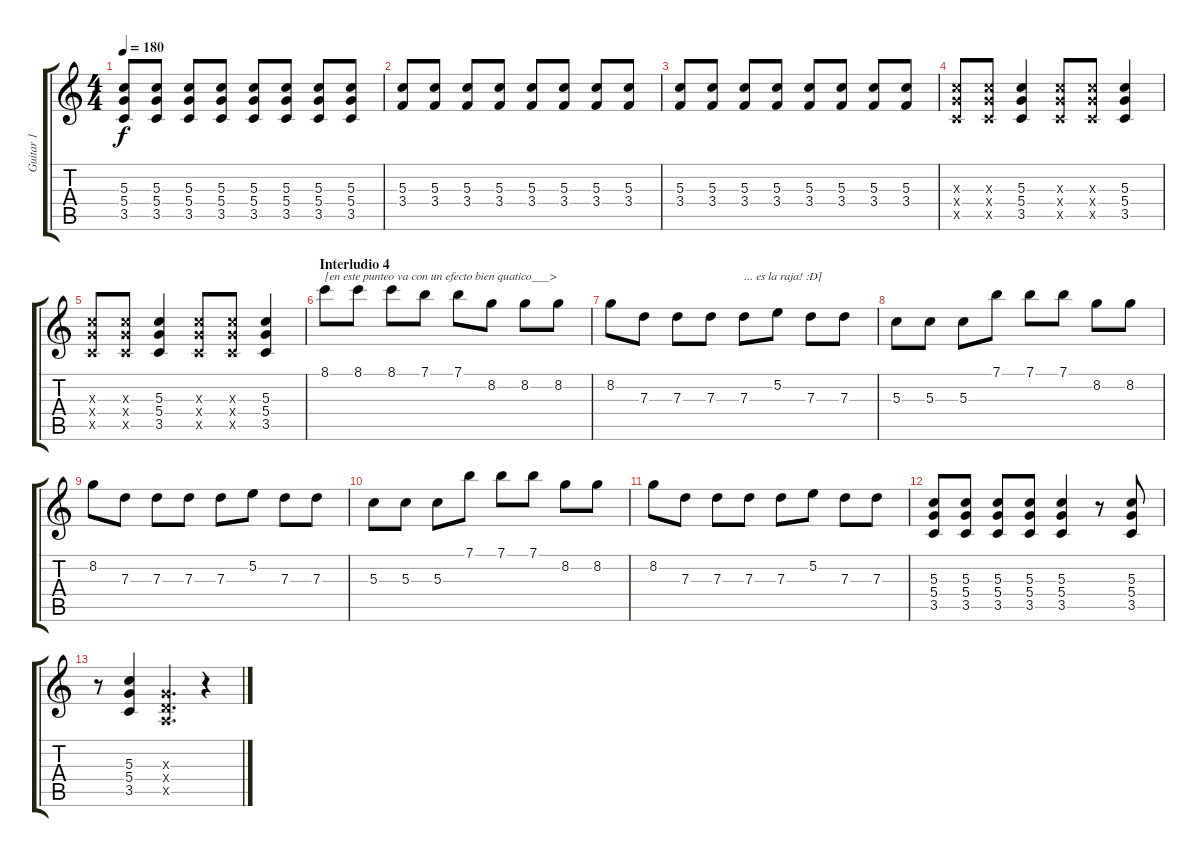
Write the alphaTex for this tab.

\track ("Guitar 1" "Guitar 1") {instrument distortionguitar}
\staff {score tabs}
\tuning (E4 B3 G3 D3 A2 E2) {hide}
\ts (4 4)
\tempo 180
\clef g2
\ks c
(5.3 5.4 3.5).8{dy f} (5.3 5.4 3.5).8 (5.3 5.4 3.5).8 (5.3 5.4 3.5).8 (5.3 5.4 3.5).8 (5.3 5.4 3.5).8 (5.3 5.4 3.5).8 (5.3 5.4 3.5).8 |
(5.3 3.4).8 (5.3 3.4).8 (5.3 3.4).8 (5.3 3.4).8 (5.3 3.4).8 (5.3 3.4).8 (5.3 3.4).8 (5.3 3.4).8 |
(5.3 3.4).8 (5.3 3.4).8 (5.3 3.4).8 (5.3 3.4).8 (5.3 3.4).8 (5.3 3.4).8 (5.3 3.4).8 (5.3 3.4).8 |
(5.3{x} 5.4{x} 3.5{x}).8 (5.3{x} 5.4{x} 3.5{x}).8 (5.3 5.4 3.5).4 (5.3{x} 5.4{x} 3.5{x}).8 (5.3{x} 5.4{x} 3.5{x}).8 (5.3 5.4 3.5).4 |
(5.3{x} 5.4{x} 3.5{x}).8 (5.3{x} 5.4{x} 3.5{x}).8 (5.3 5.4 3.5).4 (5.3{x} 5.4{x} 3.5{x}).8 (5.3{x} 5.4{x} 3.5{x}).8 (5.3 5.4 3.5).4 |
\section ("" "Interludio 4")
8.1.8{txt "[en este punteo va con un efecto bien quatico___> " volume 16} 8.1.8 8.1.8 7.1.8 7.1.8 8.2.8 8.2.8 8.2.8 |
8.2.8 7.3.8 7.3.8 7.3.8 7.3.8{txt "... es la raja! :D]"} 5.2.8 7.3.8 7.3.8 |
5.3.8 5.3.8 5.3.8 7.1.8 7.1.8 7.1.8 8.2.8 8.2.8 |
8.2.8 7.3.8 7.3.8 7.3.8 7.3.8 5.2.8 7.3.8 7.3.8 |
5.3.8 5.3.8 5.3.8 7.1.8 7.1.8 7.1.8 8.2.8 8.2.8 |
8.2.8 7.3.8 7.3.8 7.3.8 7.3.8 5.2.8 7.3.8 7.3.8 |
(5.3 5.4 3.5).8 (5.3 5.4 3.5).8 (5.3 5.4 3.5).8 (5.3 5.4 3.5).8 (5.3 5.4 3.5).4 r.8 (5.3 5.4 3.5).8 |
r.8 (5.3 5.4 3.5).4 (0.3{x} 0.4{x} 0.5{x}).4{d} r.4
